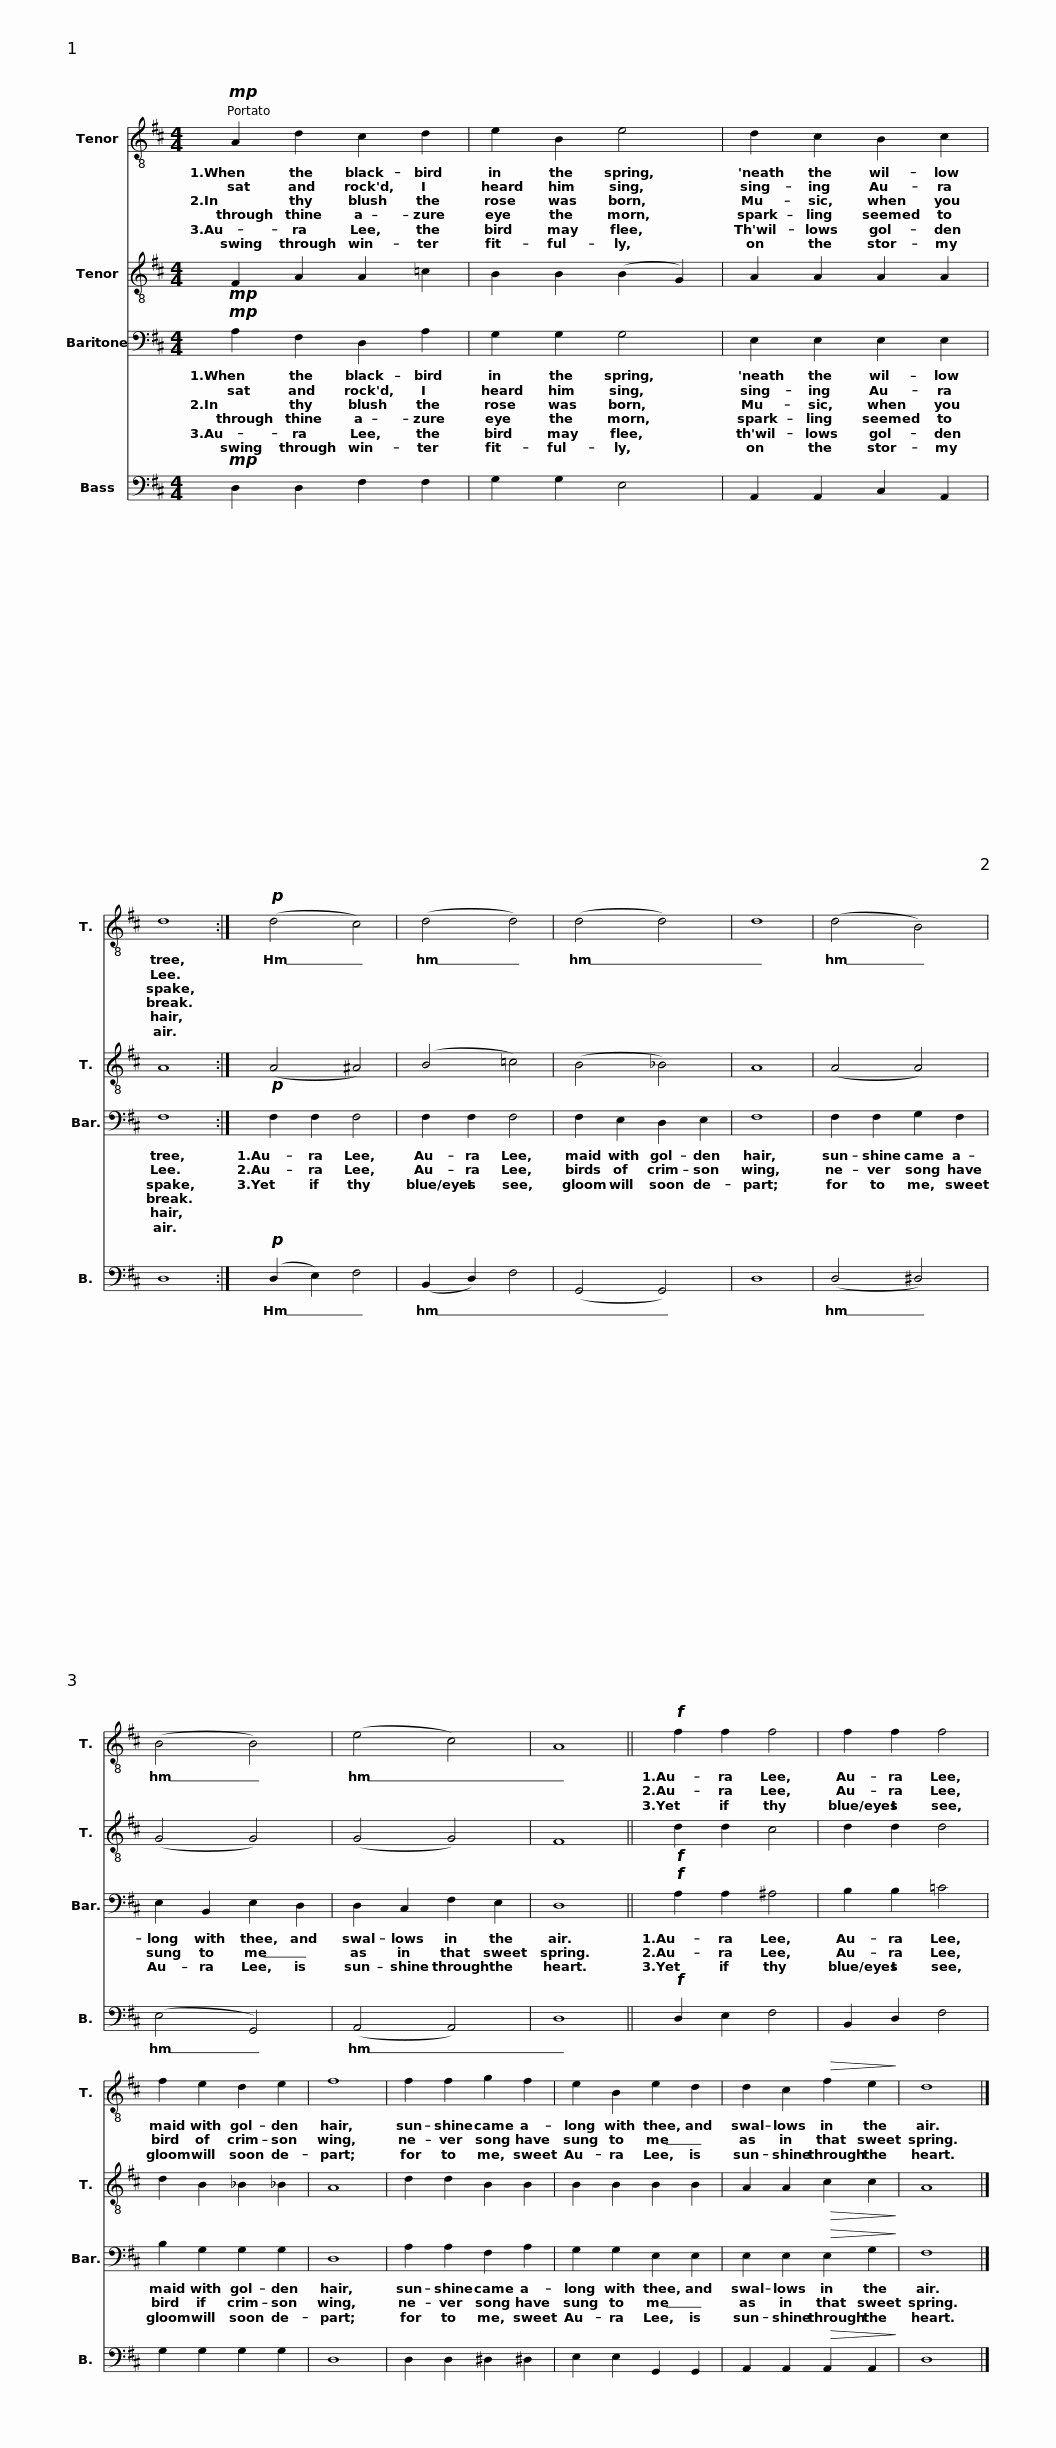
X:1
%%score 1 2 3 4
L:1/8
M:4/4
I:linebreak $
K:D
V:1 treble-8
V:2 treble-8
V:3 bass
V:4 bass
V:1
!mp! A2 d2 c2 d2 | e2 B2 e4 | d2 c2 B2 c2 | d8 :|$!p! (d4 c4) | %5
 (d4 d4) | (d4 d4) | d8 | (d4 B4) |$ (B4 B4) | %10
 (e4 c4) | A8 ||!f! f2 f2 f4 | f2 f2 f4 |$ f2 e2 d2 e2 | %15
 f8 | f2 f2 g2 f2 | e2 B2 e2 d2 |$ d2 c2!>(! f2 e2!>)! | d8 |] %20
V:2
!mp! F2 A2 A2 =c2 | B2 B2 (B2 G2) | A2 A2 A2 A2 | A8 :|$!p! (A4 ^A4) | %5
 (B4 =c4) | (B4 _B4) | A8 | (A4 A4) |$ (G4 G4) | %10
 (G4 G4) | F8 ||!f! d2 d2 c4 | d2 d2 d4 |$ d2 B2 _B2 _B2 | %15
 A8 | d2 d2 B2 B2 | B2 B2 B2 B2 |$ A2 A2!>(! c2 c2!>)! | A8 |] %20
V:3
!mp! A,2 F,2 D,2 A,2 | G,2 G,2 G,4 | E,2 E,2 E,2 E,2 | F,8 :|$ F,2 F,2 F,4 | %5
 F,2 F,2 F,4 | F,2 E,2 D,2 E,2 | F,8 | F,2 F,2 G,2 F,2 |$ E,2 B,,2 E,2 D,2 | %10
 D,2 C,2 F,2 E,2 | D,8 ||!f! A,2 A,2 ^A,4 | B,2 B,2 =C4 |$ B,2 G,2 G,2 G,2 | %15
 D,8 | A,2 A,2 F,2 A,2 | G,2 G,2 E,2 E,2 |$ E,2 E,2!>(! E,2 G,2!>)! | F,8 |] %20
V:4
!mp! D,2 D,2 F,2 F,2 | G,2 G,2 E,4 | A,,2 A,,2 C,2 A,,2 | D,8 :|$!p! (D,2 E,2) F,4 | %5
 (B,,2 D,2) F,4 | (G,,4 G,,4) | D,8 | (D,4 ^D,4) |$ (E,4 G,,4) | %10
 (A,,4 A,,4) | D,8 ||!f! D,2 E,2 F,4 | B,,2 D,2 F,4 |$ G,2 G,2 G,2 G,2 | %15
 D,8 | D,2 D,2 ^D,2 ^D,2 | E,2 E,2 G,,2 G,,2 |$ A,,2 A,,2!>(! A,,2 A,,2!>)! | D,8 |] %20
